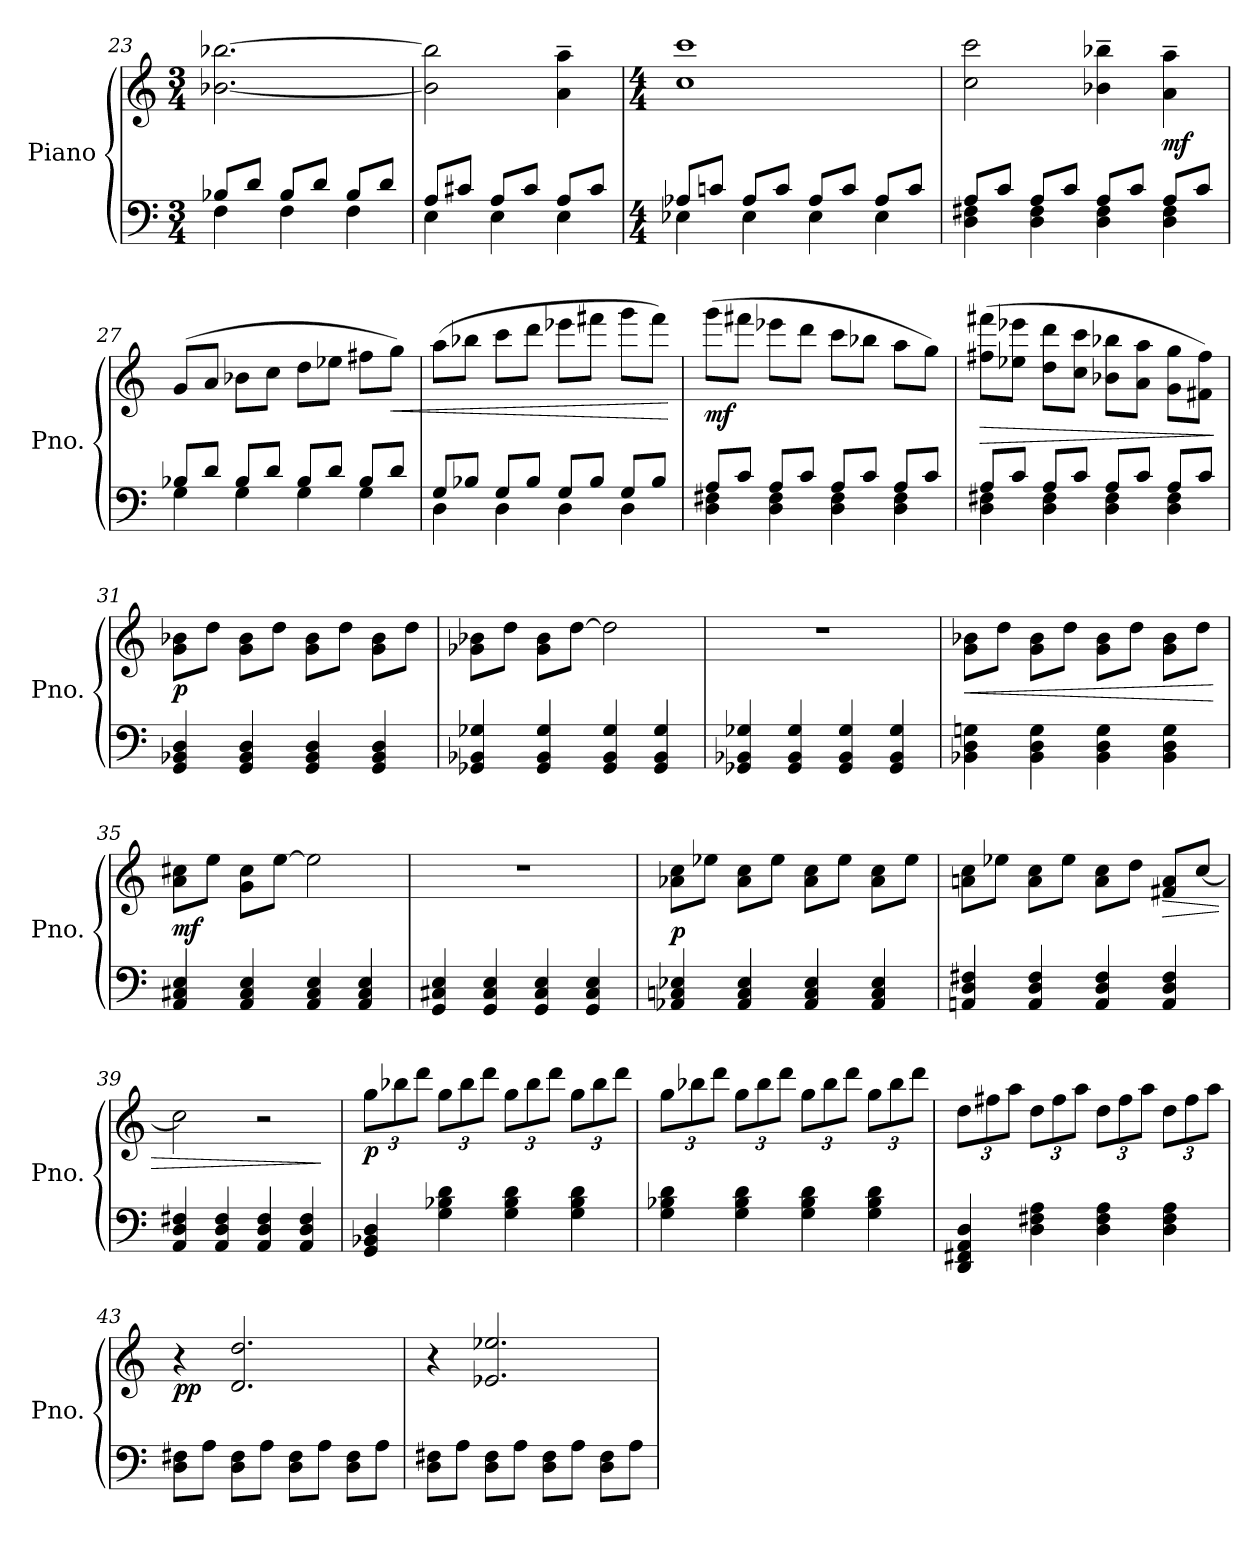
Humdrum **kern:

**kern	**kern	**dynam
*part1	*part1	*part1
*staff2	*staff1	*staff1/2
*I"Piano	*	*
*I'Pno.	*	*
*clefF4	*clefG2	*
*k[]	*k[]	*
*M3/4	*M3/4	*
=23	=23	=23
*^	*	*
8B-X/L	4F\	[2.b-X\ [2.bb-X\	.
8d/J	.	.	.
8B-/L	4F\	.	.
8d/J	.	.	.
8B-/L	4F\	.	.
8d/J	.	.	.
=24	=24	=24	=24
8A/L	4E\	2b-\] 2bb-\]	.
8c#X/J	.	.	.
8A/L	4E\	.	.
8c#/J	.	.	.
8A/L	4E\	4a\~ 4aa\~	.
8c#/J	.	.	.
=25	=25	=25	=25
*M4/4	*	*M4/4	*
8A-X/L	4E-X\	1cc 1ccc	.
8cn/J	.	.	.
8A-/L	4E-\	.	.
8c/J	.	.	.
8A-/L	4E-\	.	.
8c/J	.	.	.
8A-/L	4E-\	.	.
8c/J	.	.	.
!!LO:LB:g=z
=26	=26	=26	=26
8A/L	4D\ 4F#X\	2cc\ 2ccc\	.
8c/J	.	.	.
8A/L	4D\ 4F#\	.	.
8c/J	.	.	.
8A/L	4D\ 4F#\	4b-X\~ 4bb-X\~	.
8c/J	.	.	.
!	!	!	!LO:DY:b
8A/L	4D\ 4F#\	4a\~ 4aa\~	mf
8c/J	.	.	.
=27	=27	=27	=27
!	!	!	!LO:DY:b
!	!	!	!LO:DY:n=1:b
!	!	!	!LO:DY:n=2:b
8B-X/L	4G\	(>8g/L	other-dynamics p other-dynamics
8d/J	.	8a/J	.
8B-/L	4G\	8b-X\L	.
8d/J	.	8cc\J	.
8B-/L	4G\	8dd\L	.
8d/J	.	8ee-X\J	.
8B-/L	4G\	8ff#X\L	.
!	!	!	!LO:HP:b
8d/J	.	8gg\J)	<
=28	=28	=28	=28
8G/L	4D\	(>8aa\L	.
8B-X/J	.	8bb-X\J	.
8G/L	4D\	8ccc\L	.
8B-/J	.	8ddd\J	.
8G/L	4D\	8eee-X\L	.
8B-/J	.	8fff#X\J	.
8G/L	4D\	8ggg\L	.
8B-/J	.	8fff#\J)	.
*v	*v	*	*
.	.	[
=29	=29	=29
*^	*	*
!	!	!	!LO:DY:b
8A/L	4D\ 4F#X\	(>8ggg\L	mf
8c/J	.	8fff#X\J	.
8A/L	4D\ 4F#\	8eee-X\L	.
8c/J	.	8ddd\J	.
8A/L	4D\ 4F#\	8ccc\L	.
8c/J	.	8bb-X\J	.
8A/L	4D\ 4F#\	8aa\L	.
8c/J	.	8gg\J)	.
!!LO:LB:g=z
=30	=30	=30	=30
!	!	!	!LO:HP:b
8A/L	4D\ 4F#X\	(>8ff#X\ 8fff#X\L	>
8c/J	.	8ee-X\ 8eee-X\J	.
8A/L	4D\ 4F#\	8dd\ 8ddd\L	.
8c/J	.	8cc\ 8ccc\J	.
8A/L	4D\ 4F#\	8b-X\ 8bb-X\L	.
8c/J	.	8a\ 8aa\J	.
8A/L	4D\ 4F#\	8g\ 8gg\L	.
8c/J	.	8f#X\ 8ff#\J)	.
*v	*v	*	*
.	.	]
=31	=31	=31
!	!	!LO:DY:b
4GG/ 4BB-X/ 4D/	8g\ 8b-X\L	p
.	8dd\J	.
4GG/ 4BB-/ 4D/	8g\ 8b-\L	.
.	8dd\J	.
4GG/ 4BB-/ 4D/	8g\ 8b-\L	.
.	8dd\J	.
4GG/ 4BB-/ 4D/	8g\ 8b-\L	.
.	8dd\J	.
=32	=32	=32
4GG-X/ 4BB-X/ 4G-X/	8g-X\ 8b-X\L	.
.	8dd\J	.
4GG-/ 4BB-/ 4G-/	8g-\ 8b-\L	.
.	[8dd\J	.
4GG-/ 4BB-/ 4G-/	2dd\]	.
4GG-/ 4BB-/ 4G-/	.	.
=33	=33	=33
4GG-X/ 4BB-X/ 4G-X/	1r	.
4GG-/ 4BB-/ 4G-/	.	.
4GG-/ 4BB-/ 4G-/	.	.
4GG-/ 4BB-/ 4G-/	.	.
!!LO:LB:g=z
=34	=34	=34
!	!	!LO:HP:b
4BB-X\ 4D\ 4Gn\	8g\ 8b-X\L	<
.	8dd\J	.
4BB-\ 4D\ 4G\	8g\ 8b-\L	.
.	8dd\J	.
4BB-\ 4D\ 4G\	8g\ 8b-\L	.
.	8dd\J	.
4BB-\ 4D\ 4G\	8g\ 8b-\L	.
.	8dd\J	.
.	.	[
=35	=35	=35
!	!	!LO:DY:b
4AA/ 4C#X/ 4E/	8a\ 8cc#X\L	mf
.	8ee\J	.
4AA/ 4C#/ 4E/	8g\ 8cc#\L	.
.	[8ee\J	.
4AA/ 4C#/ 4E/	2ee\]	.
4AA/ 4C#/ 4E/	.	.
=36	=36	=36
4GG/ 4C#X/ 4E/	1r	.
4GG/ 4C#/ 4E/	.	.
4GG/ 4C#/ 4E/	.	.
4GG/ 4C#/ 4E/	.	.
=37	=37	=37
!	!	!LO:DY:a=2
4AA-X/ 4Cn/ 4E-X/	8a-X\ 8cc\L	p
.	8ee-X\J	.
4AA-/ 4C/ 4E-/	8a-\ 8cc\L	.
.	8ee-\J	.
4AA-/ 4C/ 4E-/	8a-\ 8cc\L	.
.	8ee-\J	.
4AA-/ 4C/ 4E-/	8a-\ 8cc\L	.
.	8ee-\J	.
!!LO:PB:g=z
=38	=38	=38
4AAn/ 4D/ 4F#X/	8an\ 8cc\L	.
.	8ee-X\J	.
4AA/ 4D/ 4F#/	8a\ 8cc\L	.
.	8ee-\J	.
4AA/ 4D/ 4F#/	8a\ 8cc\L	.
.	8dd\J	.
!	!	!LO:HP:b
4AA/ 4D/ 4F#/	8f#X/ 8a/L	>
.	[8cc/J	.
=39	=39	=39
4AA/ 4D/ 4F#X/	2cc\]	.
4AA/ 4D/ 4F#/	.	.
4AA/ 4D/ 4F#/	2r	.
4AA/ 4D/ 4F#/	.	.
.	.	]
=40	=40	=40
*	*Xbrackettup	*
!	!	!LO:DY:b
4GG/ 4BB-X/ 4D/	12gg\L	p
.	12bb-X\	.
.	12ddd\J	.
4G\ 4B-X\ 4d\	12gg\L	.
.	12bb-\	.
.	12ddd\J	.
4G\ 4B-\ 4d\	12gg\L	.
.	12bb-\	.
.	12ddd\J	.
4G\ 4B-\ 4d\	12gg\L	.
.	12bb-\	.
.	12ddd\J	.
=41	=41	=41
4G\ 4B-X\ 4d\	12gg\L	.
.	12bb-X\	.
.	12ddd\J	.
4G\ 4B-\ 4d\	12gg\L	.
.	12bb-\	.
.	12ddd\J	.
4G\ 4B-\ 4d\	12gg\L	.
.	12bb-\	.
.	12ddd\J	.
4G\ 4B-\ 4d\	12gg\L	.
.	12bb-\	.
.	12ddd\J	.
!!LO:LB:g=z
=42	=42	=42
4DD/ 4FF#X/ 4AA/ 4D/	12dd\L	.
.	12ff#X\	.
.	12aa\J	.
4D\ 4F#X\ 4A\	12dd\L	.
.	12ff#\	.
.	12aa\J	.
4D\ 4F#\ 4A\	12dd\L	.
.	12ff#\	.
.	12aa\J	.
4D\ 4F#\ 4A\	12dd\L	.
.	12ff#\	.
.	12aa\J	.
=43	=43	=43
!	!	!LO:DY:b
8D\ 8F#X\L	4r	pp
8A\J	.	.
8D\ 8F#\L	2.d/ 2.dd/	.
8A\J	.	.
8D\ 8F#\L	.	.
8A\J	.	.
8D\ 8F#\L	.	.
8A\J	.	.
=44	=44	=44
8D\ 8F#X\L	4r	.
8A\J	.	.
8D\ 8F#\L	2.e-X/ 2.ee-X/	.
8A\J	.	.
8D\ 8F#\L	.	.
8A\J	.	.
8D\ 8F#\L	.	.
8A\J	.	.
=	=	=
*-	*-	*-
